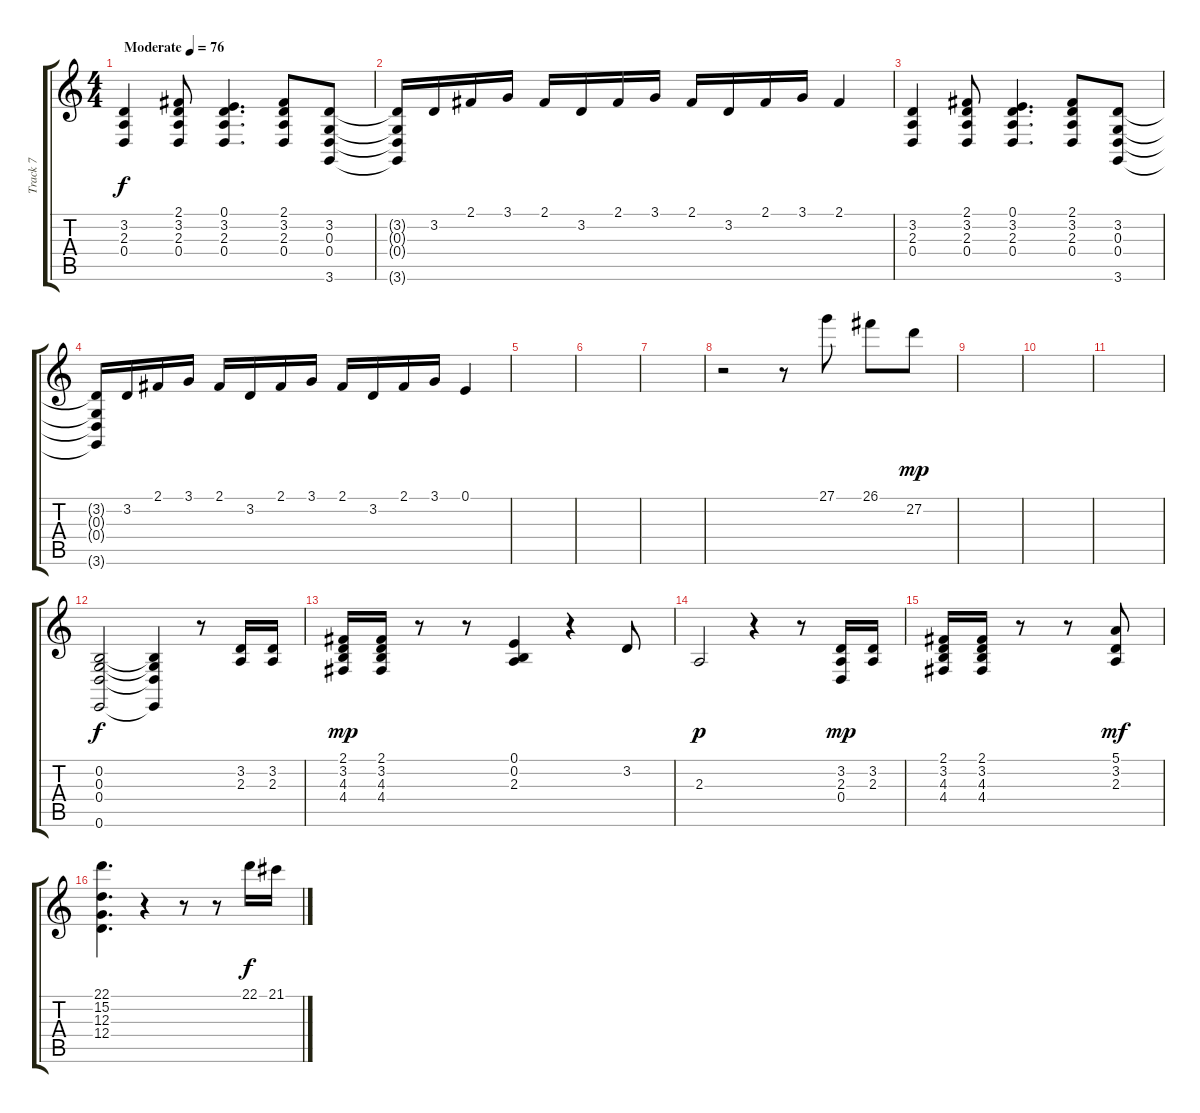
\track ("Track 7" "Track 7") {instrument brightacousticpiano}
\staff {score tabs}
\tuning (E4 B3 G3 D3 A2 E2) {hide}
\ts (4 4)
\tempo (76 "Moderate")
\clef g2
\ks c
(3.2 2.3 0.4).4{dy f instrument brightacousticpiano} (2.1 3.2 2.3 0.4).8 (0.1 3.2 2.3 0.4).4{d} (2.1 3.2 2.3 0.4).8 (3.2 0.3 0.4 3.6).8 |
(3.2{t} 0.3{t} 0.4{t} 3.6{t}).16 3.2.16{volume 8 balance 0 instrument fx1rain} 2.1.16 3.1.16 2.1.16 3.2.16 2.1.16 3.1.16 2.1.16 3.2.16 2.1.16 3.1.16 2.1.4 |
(3.2 2.3 0.4).4{volume 12 balance 8 instrument brightacousticpiano} (2.1 3.2 2.3 0.4).8 (0.1 3.2 2.3 0.4).4{d} (2.1 3.2 2.3 0.4).8 (3.2 0.3 0.4 3.6).8 |
(3.2{t} 0.3{t} 0.4{t} 3.6{t}).16 3.2.16{volume 8 balance 0 instrument fx1rain} 2.1.16 3.1.16 2.1.16 3.2.16 2.1.16 3.1.16 2.1.16 3.2.16 2.1.16 3.1.16 0.1.4{volume 12 balance 8 instrument brightacousticpiano} |
|
|
|
r.2{volume 8 balance 13 instrument fx7echoes} r.8 27.1.8 26.1.8 27.2.8{dy mp} |
|
|
|
(0.2 0.3 0.4 0.6).2{dy f} (0.2{t} 0.3{t} 0.4{t} 0.6{t}).4 r.8 (3.2 2.3).16{volume 8 balance 16 instrument stringensemble1} (3.2 2.3).16 |
(2.1 3.2 4.3 4.4).16{dy mp} (2.1 3.2 4.3 4.4).16 r.8 r.8 (0.1 0.2 2.3).4 r.4 3.2.8 |
2.3.2{dy p} r.4 r.8 (3.2 2.3 0.4).16{dy mp} (3.2 2.3).16 |
(2.1 3.2 4.3 4.4).16 (2.1 3.2 4.3 4.4).16 r.8 r.8 (5.1 3.2 2.3).8{dy mf} |
(22.1 15.2 12.3 12.4).4{d balance 13 instrument orchestrahit} r.4 r.8 r.8 22.1.16{dy f volume 6 balance 8 instrument fx7echoes} 21.1.16
